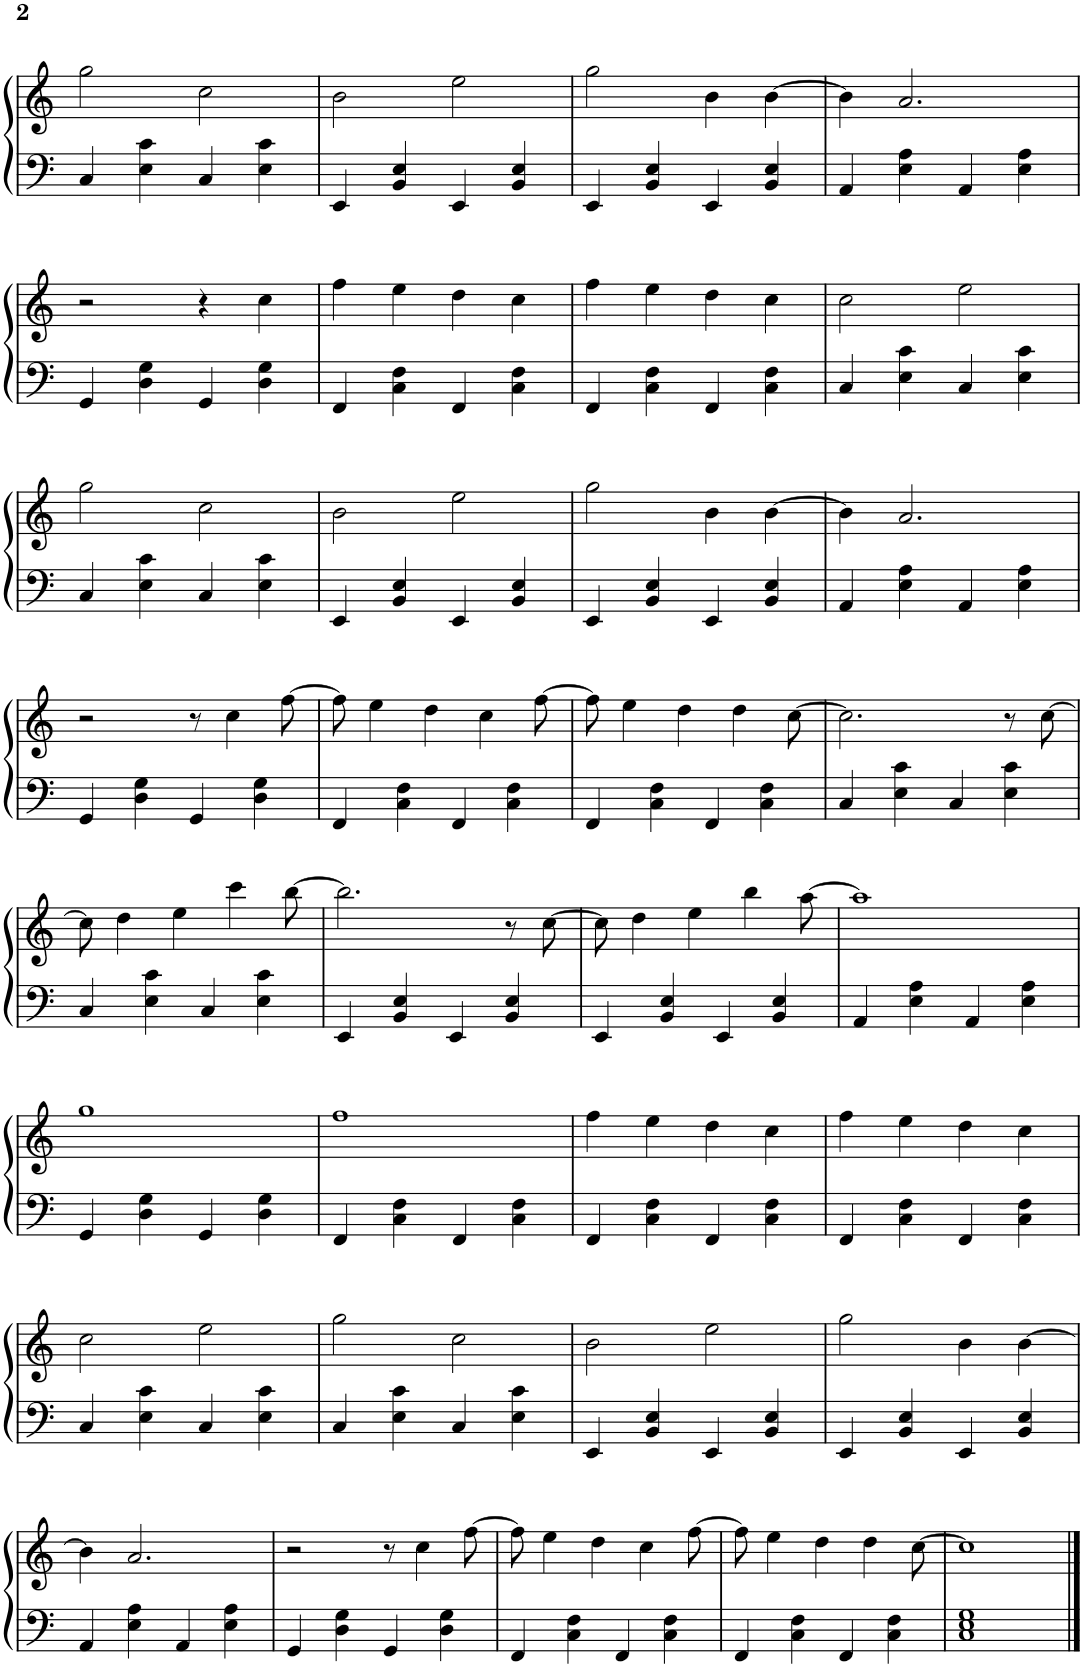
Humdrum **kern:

**kern	**kern
*part1	*part1
*staff2	*staff1
*I"Piano	*
*I'Pno.	*
!!LO:PB:g=z
*clefF4	*clefG2
*k[]	*k[]
*M4/4	*M4/4
=29	=29
4C/	2gg\
4E\ 4c\	.
4C/	2cc\
4E\ 4c\	.
=30	=30
4EE/	2b\
4BB/ 4E/	.
4EE/	2ee\
4BB/ 4E/	.
=31	=31
4EE/	2gg\
4BB/ 4E/	.
4EE/	4b\
4BB/ 4E/	[4b\
=32	=32
4AA/	4b\]
4E\ 4A\	2.a/
4AA/	.
4E\ 4A\	.
!!LO:LB:g=z
=33	=33
4GG/	2r
4D\ 4G\	.
4GG/	4r
4D\ 4G\	4cc\
=34	=34
4FF/	4ff\
4C\ 4F\	4ee\
4FF/	4dd\
4C\ 4F\	4cc\
=35	=35
4FF/	4ff\
4C\ 4F\	4ee\
4FF/	4dd\
4C\ 4F\	4cc\
=36	=36
4C/	2cc\
4E\ 4c\	.
4C/	2ee\
4E\ 4c\	.
!!LO:LB:g=z
=37	=37
4C/	2gg\
4E\ 4c\	.
4C/	2cc\
4E\ 4c\	.
=38	=38
4EE/	2b\
4BB/ 4E/	.
4EE/	2ee\
4BB/ 4E/	.
=39	=39
4EE/	2gg\
4BB/ 4E/	.
4EE/	4b\
4BB/ 4E/	[4b\
=40	=40
4AA/	4b\]
4E\ 4A\	2.a/
4AA/	.
4E\ 4A\	.
!!LO:LB:g=z
=41	=41
4GG/	2r
4D\ 4G\	.
4GG/	8r
.	4cc\
4D\ 4G\	.
.	[8ff\
=42	=42
4FF/	8ff\]
.	4ee\
4C\ 4F\	.
.	4dd\
4FF/	.
.	4cc\
4C\ 4F\	.
.	[8ff\
=43	=43
4FF/	8ff\]
.	4ee\
4C\ 4F\	.
.	4dd\
4FF/	.
.	4dd\
4C\ 4F\	.
.	[8cc\
=44	=44
4C/	2.cc\]
4E\ 4c\	.
4C/	.
4E\ 4c\	8r
.	[8cc\
!!LO:LB:g=z
=45	=45
4C/	8cc\]
.	4dd\
4E\ 4c\	.
.	4ee\
4C/	.
.	4ccc\
4E\ 4c\	.
.	[8bb\
=46	=46
4EE/	2.bb\]
4BB/ 4E/	.
4EE/	.
4BB/ 4E/	8r
.	[8cc\
=47	=47
4EE/	8cc\]
.	4dd\
4BB/ 4E/	.
.	4ee\
4EE/	.
.	4bb\
4BB/ 4E/	.
.	[8aa\
=48	=48
4AA/	1aa]
4E\ 4A\	.
4AA/	.
4E\ 4A\	.
!!LO:LB:g=z
=49	=49
4GG/	1gg
4D\ 4G\	.
4GG/	.
4D\ 4G\	.
=50	=50
4FF/	1ff
4C\ 4F\	.
4FF/	.
4C\ 4F\	.
=51	=51
4FF/	4ff\
4C\ 4F\	4ee\
4FF/	4dd\
4C\ 4F\	4cc\
=52	=52
4FF/	4ff\
4C\ 4F\	4ee\
4FF/	4dd\
4C\ 4F\	4cc\
!!LO:LB:g=z
=53	=53
4C/	2cc\
4E\ 4c\	.
4C/	2ee\
4E\ 4c\	.
=54	=54
4C/	2gg\
4E\ 4c\	.
4C/	2cc\
4E\ 4c\	.
=55	=55
4EE/	2b\
4BB/ 4E/	.
4EE/	2ee\
4BB/ 4E/	.
=56	=56
4EE/	2gg\
4BB/ 4E/	.
4EE/	4b\
4BB/ 4E/	[4b\
!!LO:LB:g=z
=57	=57
4AA/	4b\]
4E\ 4A\	2.a/
4AA/	.
4E\ 4A\	.
=58	=58
4GG/	2r
4D\ 4G\	.
4GG/	8r
.	4cc\
4D\ 4G\	.
.	[8ff\
=59	=59
4FF/	8ff\]
.	4ee\
4C\ 4F\	.
.	4dd\
4FF/	.
.	4cc\
4C\ 4F\	.
.	[8ff\
=60	=60
4FF/	8ff\]
.	4ee\
4C\ 4F\	.
.	4dd\
4FF/	.
.	4dd\
4C\ 4F\	.
.	[8cc\
=61	=61
1C 1E 1G	1cc]
==	==
*-	*-
